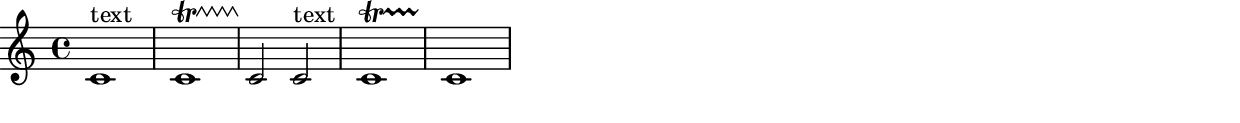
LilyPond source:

%% Generated by lilypond-book.py
%% Options: [exampleindent=10.16\mm,indent=0\mm,line-width=160\mm]
\include "lilypond-book-preamble.ly"


% ****************************************************************
% Start cut-&-pastable-section
% ****************************************************************



\paper {
  indent = 0\mm
  line-width = 160\mm
  % offset the left padding, also add 1mm as lilypond creates cropped
  % images with a little space on the right
  line-width = #(- line-width (* mm  3.000000) (* mm 1))
}

\layout {
  
}





% ****************************************************************
% ly snippet:
% ****************************************************************
\sourcefilename "/home/gub/NewGub/gub/target/linux-x86/src/lilypond-git.sv.gnu.org--lilypond.git-release-unstable/input/regression/line-style-zigzag-spacing.ly"
\sourcefileline 0
\version "2.19.21"

\header {
  texidoc = "Setting @code{'zigzag} style for spanners does not
cause spacing problems: in this example, the first text markup and
zigzag trillspanner have the same outside staff positioning as
the second markup and default trillspanner.
"
}

\relative {
  c'1^"text"
  \override TrillSpanner.style = #'zigzag
  c1\startTrillSpan
  c2^\stopTrillSpan c^"text"
  \revert TrillSpanner.style
  c1\startTrillSpan
  c1^\stopTrillSpan
}



% ****************************************************************
% end ly snippet
% ****************************************************************
